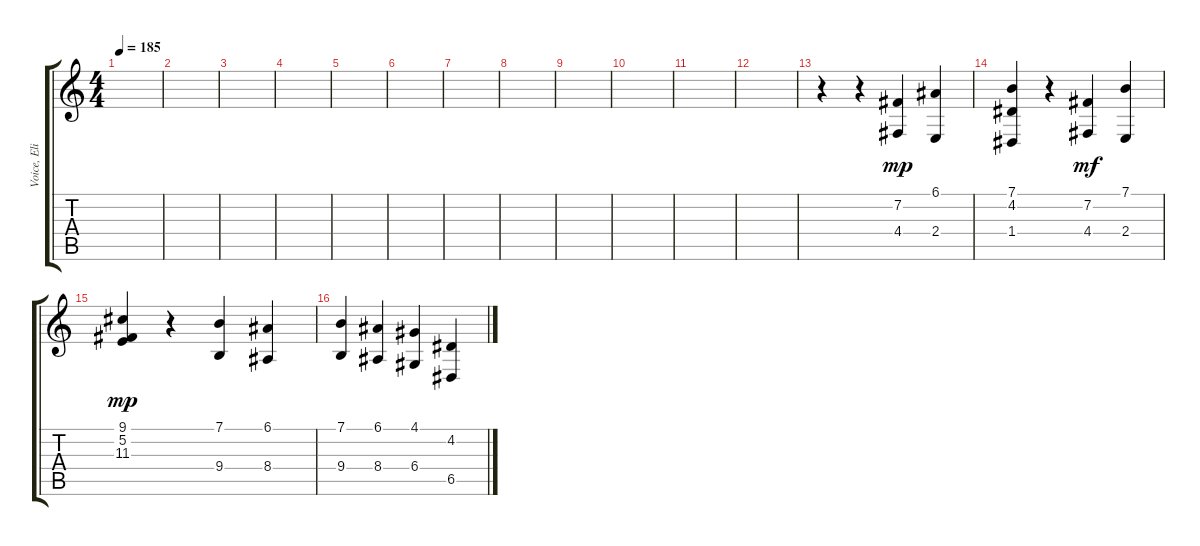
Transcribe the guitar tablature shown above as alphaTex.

\track ("Voice, Elisa C. Martin" "Voice, Eli") {instrument lead1square}
\staff {score tabs}
\tuning (E4 B3 G3 D3 A2 E2) {hide}
\ts (4 4)
\tempo 185
\clef g2
\ks c
|
|
|
|
|
|
|
|
|
|
|
|
r.4 r.4 (7.2 4.4).4{dy mp} (6.1 2.4).4 |
(7.1 4.2 1.4).4 r.4 (7.2 4.4).4{dy mf} (7.1 2.4).4 |
(9.1 5.2 11.3).4{dy mp} r.4 (7.1 9.4).4 (6.1 8.4).4 |
(7.1 9.4).4 (6.1 8.4).4 (4.1 6.4).4 (4.2 6.5).4
